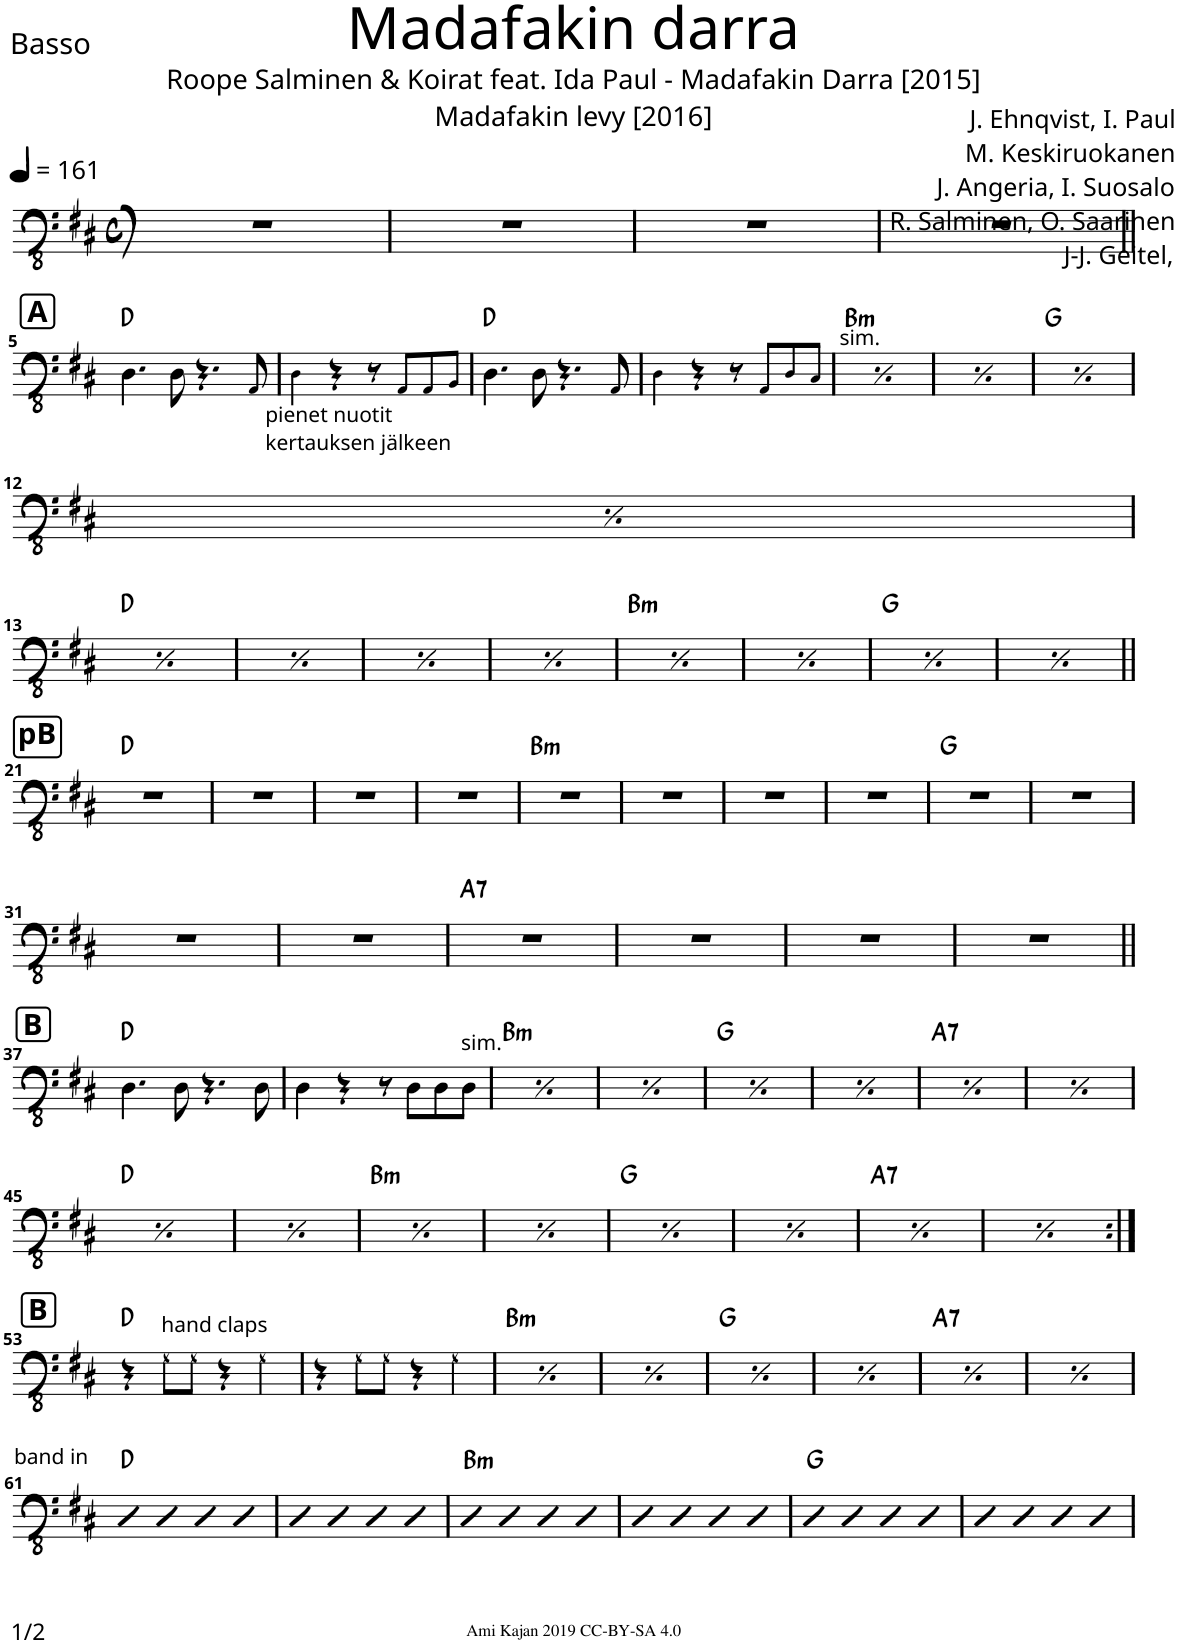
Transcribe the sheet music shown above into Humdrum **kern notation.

**kern	**harte
*part1	*part1
*staff1	*
*I"Piano	*
*I'Pno.	*
*clefFv4	*
*k[f#c#]	*
*M4/4	*
*met(c)	*
*MM161	*
=1	=1
1r	.
=2	=2
1r	.
=3	=3
1r	.
=4	=4
1r	.
!!LO:LB:g=z
!!LO:REH:place=s1:a:B:cj:fs=14:t=A
=5||	=5||
4.DD\	D:maj
8DD\	.
4.r	.
!LO:TX:b:t=pienet nuotit	!
!LO:TX:b:t=kertauksen jälkeen	!
8AAA!/	.
=6	=6
4DD!\	.
4r	.
8r	.
8AAA!/L	.
8AAA!/	.
8BBB!/J	.
=7	=7
4.DD\	D:maj
8DD\	.
4.r	.
8AAA!/	.
=8	=8
4DD!\	.
4r	.
8r	.
8AAA!/L	.
8DD!/	.
8CC#!/J	.
=9	=9
4DD!\	.
4r	.
8r	.
8AAA!/L	.
8DD!/	.
8CC#!/J	.
=10	=10
4DD!\	.
4r	.
8r	.
8AAA!/L	.
8DD!/	.
8CC#!/J	.
=11	=11
4DD!\	.
4r	.
8r	.
8AAA!/L	.
8DD!/	.
8CC#!/J	.
!!LO:LB:g=z
=12	=12
4DD!\	.
4r	.
8r	.
8AAA!/L	.
8DD!/	.
8CC#!/J	.
!!LO:LB:g=z
=13	=13
4DD!\	.
4r	.
8r	.
8AAA!/L	.
8DD!/	.
8CC#!/J	.
=14	=14
4DD!\	.
4r	.
8r	.
8AAA!/L	.
8DD!/	.
8CC#!/J	.
=15	=15
4DD!\	.
4r	.
8r	.
8AAA!/L	.
8DD!/	.
8CC#!/J	.
=16	=16
4DD!\	.
4r	.
8r	.
8AAA!/L	.
8DD!/	.
8CC#!/J	.
=17	=17
4DD!\	.
4r	.
8r	.
8AAA!/L	.
8DD!/	.
8CC#!/J	.
=18	=18
4DD!\	.
4r	.
8r	.
8AAA!/L	.
8DD!/	.
8CC#!/J	.
=19	=19
4DD!\	.
4r	.
8r	.
8AAA!/L	.
8DD!/	.
8CC#!/J	.
=20	=20
4DD!\	.
4r	.
8r	.
8AAA!/L	.
8DD!/	.
8CC#!/J	.
!!LO:LB:g=z
!!LO:REH:place=s1:a:B:cj:fs=14:t=pB
=21||	=21||
1r	D:maj
=22	=22
1r	.
=23	=23
1r	.
=24	=24
1r	.
=25	=25
!	!LO:H:kt=m
1r	B:min
=26	=26
1r	.
=27	=27
1r	.
=28	=28
1r	.
=29	=29
1r	G:maj
=30	=30
1r	.
!!LO:LB:g=z
=31	=31
1r	.
=32	=32
1r	.
=33	=33
!	!LO:H:kt=7
1r	A:7
=34	=34
1r	.
=35	=35
1r	.
=36	=36
1r	.
!!LO:LB:g=z
!!LO:REH:place=s1:a:B:cj:fs=14:t=B
=37||	=37||
4.DD\	D:maj
8DD\	.
4.r	.
8DD\	.
=38	=38
4DD\	.
4r	.
8r	.
8DD\L	.
8DD\	.
!LO:TX:a:t=sim.	!
8DD\J	.
=39	=39
4DD\	.
4r	.
8r	.
8DD\L	.
8DD\	.
!LO:TX:a:t=sim.	!
8DD\J	.
=40	=40
4DD\	.
4r	.
8r	.
8DD\L	.
8DD\	.
!LO:TX:a:t=sim.	!
8DD\J	.
=41	=41
4DD\	.
4r	.
8r	.
8DD\L	.
8DD\	.
!LO:TX:a:t=sim.	!
8DD\J	.
=42	=42
4DD\	.
4r	.
8r	.
8DD\L	.
8DD\	.
!LO:TX:a:t=sim.	!
8DD\J	.
=43	=43
4DD\	.
4r	.
8r	.
8DD\L	.
8DD\	.
!LO:TX:a:t=sim.	!
8DD\J	.
=44	=44
4DD\	.
4r	.
8r	.
8DD\L	.
8DD\	.
!LO:TX:a:t=sim.	!
8DD\J	.
!!LO:LB:g=z
=45	=45
4DD\	.
4r	.
8r	.
8DD\L	.
8DD\	.
!LO:TX:a:t=sim.	!
8DD\J	.
=46	=46
4DD\	.
4r	.
8r	.
8DD\L	.
8DD\	.
!LO:TX:a:t=sim.	!
8DD\J	.
=47	=47
4DD\	.
4r	.
8r	.
8DD\L	.
8DD\	.
!LO:TX:a:t=sim.	!
8DD\J	.
=48	=48
4DD\	.
4r	.
8r	.
8DD\L	.
8DD\	.
!LO:TX:a:t=sim.	!
8DD\J	.
=49	=49
4DD\	.
4r	.
8r	.
8DD\L	.
8DD\	.
!LO:TX:a:t=sim.	!
8DD\J	.
=50	=50
4DD\	.
4r	.
8r	.
8DD\L	.
8DD\	.
!LO:TX:a:t=sim.	!
8DD\J	.
=51	=51
4DD\	.
4r	.
8r	.
8DD\L	.
8DD\	.
!LO:TX:a:t=sim.	!
8DD\J	.
=52	=52
4DD\	.
4r	.
8r	.
8DD\L	.
8DD\	.
!LO:TX:a:t=sim.	!
8DD\J	.
!!LO:LB:g=z
!!LO:REH:place=s1:a:B:cj:fs=14:t=B
=53:|!	=53:|!
4r	D:maj
!LO:TX:a:t=hand claps	!
8GG!\L	.
8GG!\J	.
4r	.
4GG!\	.
=54	=54
4r	.
8GG!\L	.
8GG!\J	.
4r	.
4GG!\	.
=55	=55
4r	.
8GG!\L	.
8GG!\J	.
4r	.
4GG!\	.
=56	=56
4r	.
8GG!\L	.
8GG!\J	.
4r	.
4GG!\	.
=57	=57
4r	.
8GG!\L	.
8GG!\J	.
4r	.
4GG!\	.
=58	=58
4r	.
8GG!\L	.
8GG!\J	.
4r	.
4GG!\	.
=59	=59
4r	.
8GG!\L	.
8GG!\J	.
4r	.
4GG!\	.
=60	=60
4r	.
8GG!\L	.
8GG!\J	.
4r	.
4GG!\	.
!!LO:LB:g=z
=61	=61
!LO:TX:a:t=band in	!
4GG	D:maj
4GG	.
4GG	.
4GG	.
=62	=62
4GG	.
4GG	.
4GG	.
4GG	.
=63	=63
!	!LO:H:kt=m
4GG	B:min
4GG	.
4GG	.
4GG	.
=64	=64
4GG	.
4GG	.
4GG	.
4GG	.
=65	=65
4GG	G:maj
4GG	.
4GG	.
4GG	.
=66	=66
4GG	.
4GG	.
4GG	.
4GG	.
=	=
*-	*-
